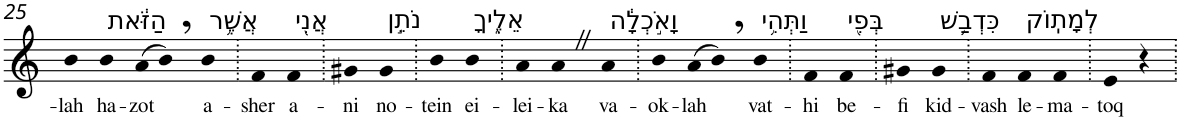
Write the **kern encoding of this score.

**kern	**text
*part1	*part1
*staff1	*staff1
*I"Piano	*
*I'Pno	*
!!LO:PB:g=z
*clefG2	*
*k[]	*
=25	=25
!	!LO:LY:b
4b	-lah
!LO:TX:a:t=הַזֹּ֔את	!
!	!LO:LY:b
4b	ha-
!	!LO:LY:b
(>8a	-zot
8b,)	.
!LO:TX:a:t=אֲשֶׁ֥ר	!
!	!LO:LY:b
4b	a-
=26.	=26.
!	!LO:LY:b
4f	-sher
!LO:TX:a:t=אֲנִ֖י	!
!	!LO:LY:b
4f	a-
=27.	=27.
!	!LO:LY:b
4g#X	-ni
!LO:TX:a:t=נֹתֵ֣ן	!
!	!LO:LY:b
4g#	no-
=28.	=28.
!	!LO:LY:b
4b	-tein
!LO:TX:a:t=אֵלֶ֑יךָ	!
!	!LO:LY:b
4b	ei-
=29.	=29.
!	!LO:LY:b
4a	-lei-
!	!LO:LY:b
4aZ	-ka
!LO:TX:a:t=וָאֹ֣כְלָ֔ה	!
!	!LO:LY:b
4a	va-
=30.	=30.
!	!LO:LY:b
4b	-ok-
!	!LO:LY:b
(>8a	-lah
8b,)	.
!LO:TX:a:t=וַתְּהִ֥י	!
!	!LO:LY:b
4b	vat-
=31.	=31.
!	!LO:LY:b
4f	-hi
!LO:TX:a:t=בְּפִ֖י	!
!	!LO:LY:b
4f	be-
=32.	=32.
!	!LO:LY:b
4g#X	-fi
!LO:TX:a:t=כִּדְבַ֥שׁ	!
!	!LO:LY:b
4g#	kid-
=33.	=33.
!	!LO:LY:b
4f	-vash
!LO:TX:a:t=לְמָתֽוֹק	!
!	!LO:LY:b
4f	le-
!	!LO:LY:b
4f	-ma-
=34.	=34.
!	!LO:LY:b
4e	-toq
4r	.
=.	=.
*-	*-
